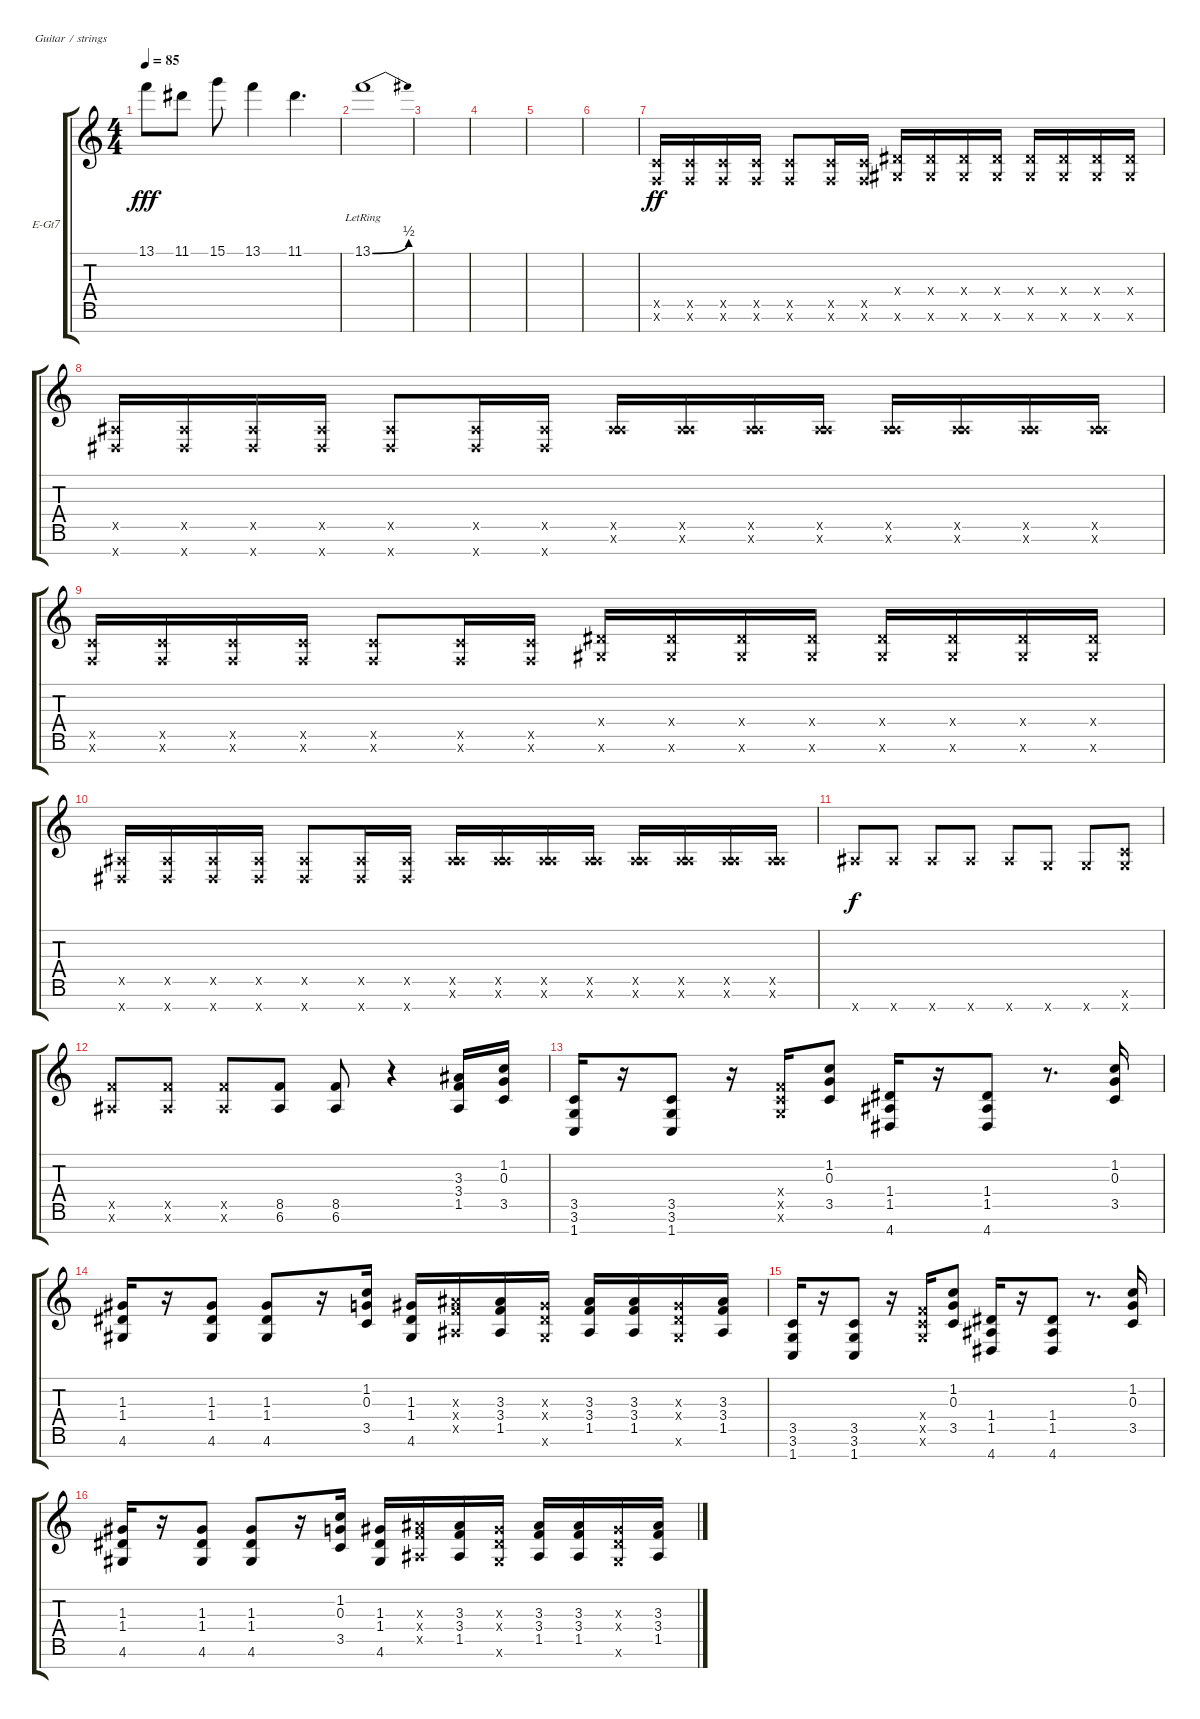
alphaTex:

\defaultSystemsLayout 4
\bracketExtendMode groupsimilarinstruments
\firstSystemTrackNameOrientation horizontal
\otherSystemsTrackNameOrientation horizontal
\track ("Electric Guitar" "E-Gt7") {instrument distortionguitar}
\staff {score tabs}
\tuning (E4 B3 G3 D3 A2 E2 B1)
\ts (4 4)
\tempo 85
\clef g2
\ks c
13.1{t}.8{dy fff} 11.1.8 15.1.8 13.1.4 11.1.4{d} |
13.1{be (bend 0 0 59.4 2) lr}.1 |
|
|
|
|
(1.6{x} 3.5{x}).16{dy ff} (1.6{x} 3.5{x}).16 (1.6{x} 3.5{x}).16 (1.6{x} 3.5{x}).16 (1.6{x} 3.5{x}).8 (1.6{x} 3.5{x}).16 (1.6{x} 3.5{x}).16 (4.6{x} 1.4{x}).16 (4.6{x} 1.4{x}).16 (4.6{x} 1.4{x}).16 (4.6{x} 1.4{x}).16 (4.6{x} 1.4{x}).16 (4.6{x} 1.4{x}).16 (4.6{x} 1.4{x}).16 (4.6{x} 1.4{x}).16 |
(4.7{x} 1.5{x}).16 (4.7{x} 1.5{x}).16 (4.7{x} 1.5{x}).16 (4.7{x} 1.5{x}).16 (4.7{x} 1.5{x}).8 (4.7{x} 1.5{x}).16 (4.7{x} 1.5{x}).16 (6.6{x} 1.5{x}).16 (6.6{x} 1.5{x}).16 (6.6{x} 1.5{x}).16 (6.6{x} 1.5{x}).16 (6.6{x} 1.5{x}).16 (6.6{x} 1.5{x}).16 (6.6{x} 1.5{x}).16 (6.6{x} 1.5{x}).16 |
(1.6{x} 3.5{x}).16 (1.6{x} 3.5{x}).16 (1.6{x} 3.5{x}).16 (1.6{x} 3.5{x}).16 (1.6{x} 3.5{x}).8 (1.6{x} 3.5{x}).16 (1.6{x} 3.5{x}).16 (4.6{x} 1.4{x}).16 (4.6{x} 1.4{x}).16 (4.6{x} 1.4{x}).16 (4.6{x} 1.4{x}).16 (4.6{x} 1.4{x}).16 (4.6{x} 1.4{x}).16 (4.6{x} 1.4{x}).16 (4.6{x} 1.4{x}).16 |
(4.7{x} 1.5{x}).16 (4.7{x} 1.5{x}).16 (4.7{x} 1.5{x}).16 (4.7{x} 1.5{x}).16 (4.7{x} 1.5{x}).8 (4.7{x} 1.5{x}).16 (4.7{x} 1.5{x}).16 (6.6{x} 1.5{x}).16 (6.6{x} 1.5{x}).16 (6.6{x} 1.5{x}).16 (6.6{x} 1.5{x}).16 (6.6{x} 1.5{x}).16 (6.6{x} 1.5{x}).16 (6.6{x} 1.5{x}).16 (6.6{x} 1.5{x}).16 |
11.7{x}.8{dy f} 11.7{x}.8 11.7{x}.8 11.7{x}.8 11.7{x}.8 8.7{x}.8 8.7{x}.8 (8.6{x} 8.7{x}).8 |
(8.5{x} 6.6{x}).8 (8.5{x} 6.6{x}).8 (8.5{x} 6.6{x}).8 (8.5 6.6).8 (8.5 6.6).8 r.4 (3.3 3.4 1.5).16 (1.2 0.3 3.5).16 |
(3.5 3.6 1.7).16 r.16 (3.5 3.6 1.7).8 r.16 (3.4{x} 3.5{x} 3.6{x}).16 (1.2 0.3 3.5).8 (1.4 1.5 4.7).16 r.16 (1.4 1.5 4.7).8 r.8{d} (1.2 0.3 3.5).16 |
(1.3 1.4 4.6).16 r.16 (1.3 1.4 4.6).8 (1.3 1.4 4.6).8 r.16 (1.2 0.3 3.5).16 (1.3 1.4 4.6).16 (3.3{x} 3.4{x} 1.5{x}).16 (3.3 3.4 1.5).16 (1.3{x} 1.4{x} 4.6{x}).16 (3.3 3.4 1.5).16 (3.3 3.4 1.5).16 (1.3{x} 1.4{x} 4.6{x}).16 (3.3 3.4 1.5).16 |
(3.5 3.6 1.7).16 r.16 (3.5 3.6 1.7).8 r.16 (3.4{x} 3.5{x} 3.6{x}).16 (1.2 0.3 3.5).8 (1.4 1.5 4.7).16 r.16 (1.4 1.5 4.7).8 r.8{d} (1.2 0.3 3.5).16 |
(1.3 1.4 4.6).16 r.16 (1.3 1.4 4.6).8 (1.3 1.4 4.6).8 r.16 (1.2 0.3 3.5).16 (1.3 1.4 4.6).16 (3.3{x} 3.4{x} 1.5{x}).16 (3.3 3.4 1.5).16 (1.3{x} 1.4{x} 4.6{x}).16 (3.3 3.4 1.5).16 (3.3 3.4 1.5).16 (1.3{x} 1.4{x} 4.6{x}).16 (3.3 3.4 1.5).16
